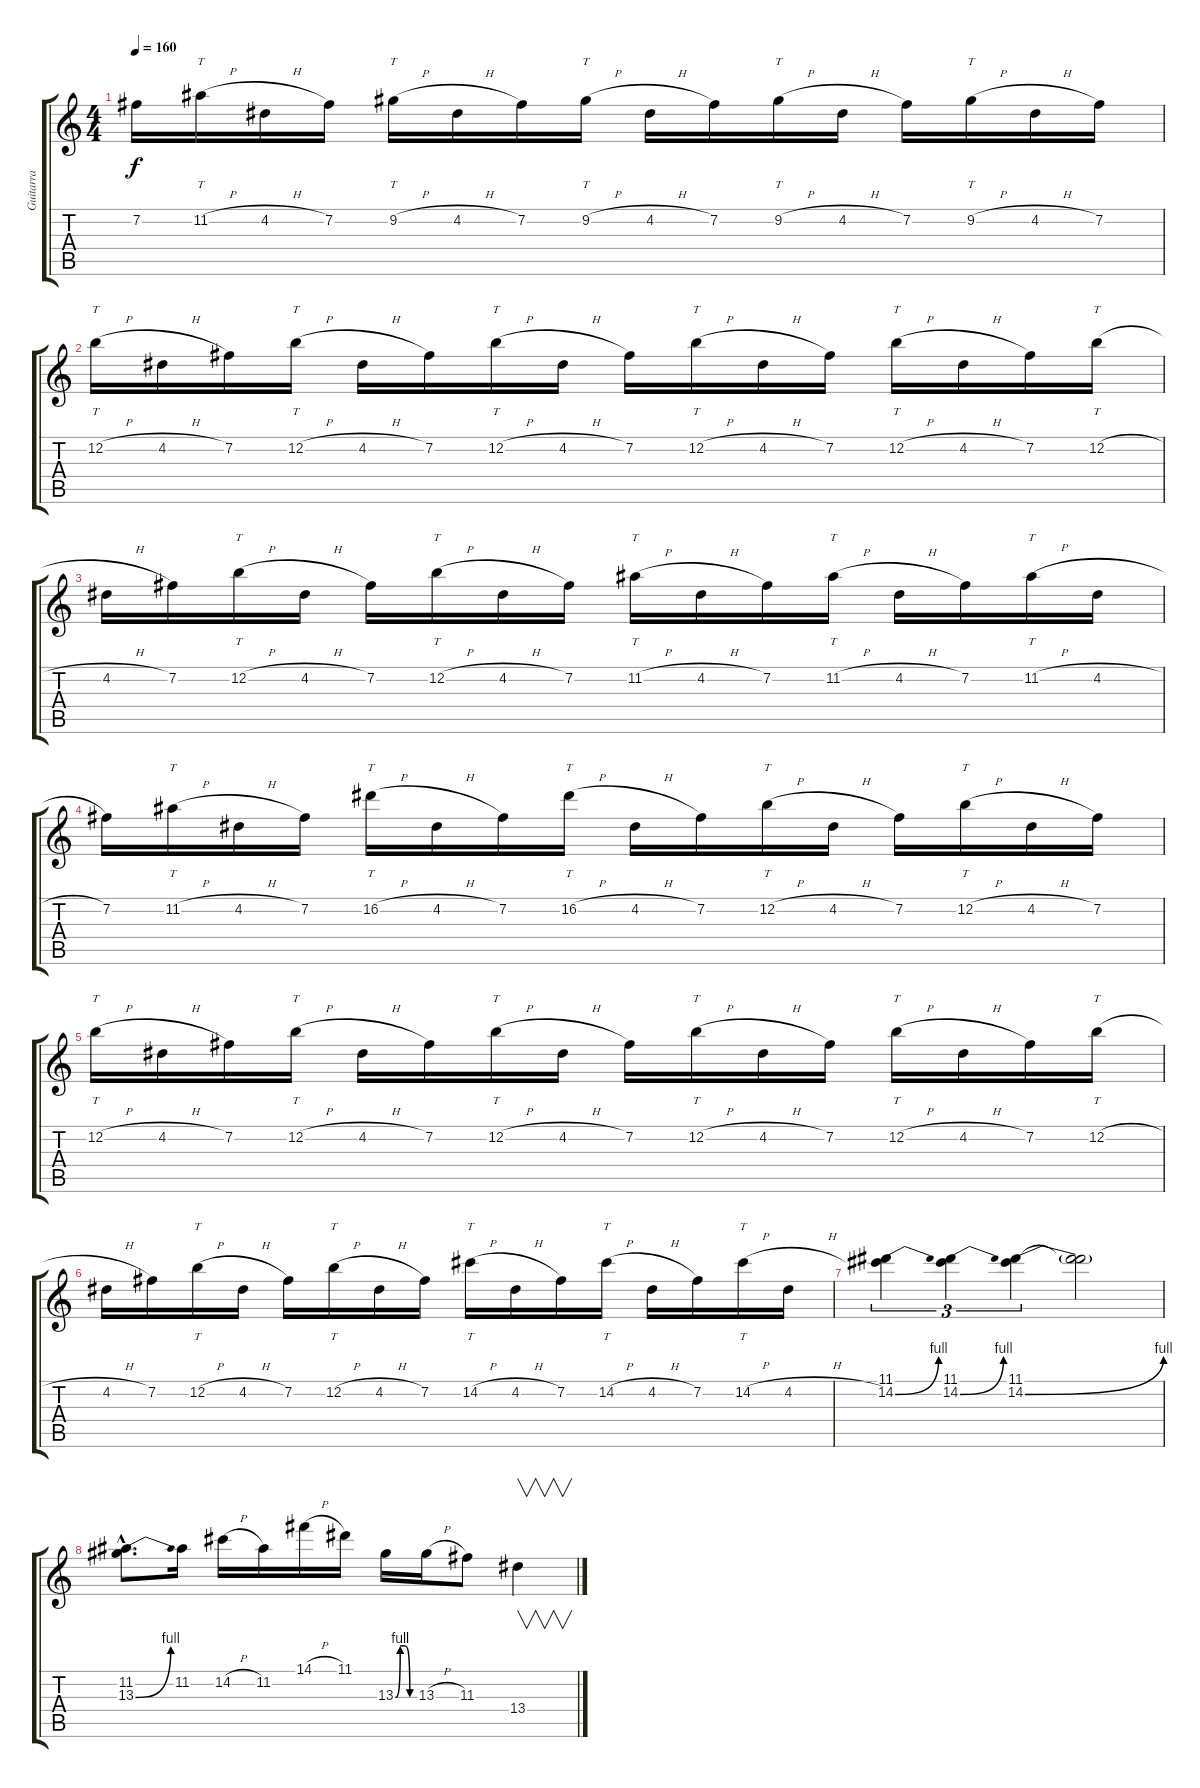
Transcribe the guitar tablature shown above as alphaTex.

\track ("Guitarra" "Guitarra") {instrument distortionguitar}
\staff {score tabs}
\tuning (E4 B3 G3 D3 A2 E2) {hide}
\ts (4 4)
\tempo 160
\clef g2
\ks c
7.2.16{dy f} 11.2{h}.16{tt} 4.2{h}.16 7.2.16 9.2{h}.16{tt} 4.2{h}.16 7.2.16 9.2{h}.16{tt} 4.2{h}.16 7.2.16 9.2{h}.16{tt} 4.2{h}.16 7.2.16 9.2{h}.16{tt} 4.2{h}.16 7.2.16 |
12.2{h}.16{tt} 4.2{h}.16 7.2.16 12.2{h}.16{tt} 4.2{h}.16 7.2.16 12.2{h}.16{tt} 4.2{h}.16 7.2.16 12.2{h}.16{tt} 4.2{h}.16 7.2.16 12.2{h}.16{tt} 4.2{h}.16 7.2.16 12.2{h}.16{tt} |
4.2{h}.16 7.2.16 12.2{h}.16{tt} 4.2{h}.16 7.2.16 12.2{h}.16{tt} 4.2{h}.16 7.2.16 11.2{h}.16{tt} 4.2{h}.16 7.2.16 11.2{h}.16{tt} 4.2{h}.16 7.2.16 11.2{h}.16{tt} 4.2{h}.16 |
7.2.16 11.2{h}.16{tt} 4.2{h}.16 7.2.16 16.2{h}.16{tt} 4.2{h}.16 7.2.16 16.2{h}.16{tt} 4.2{h}.16 7.2.16 12.2{h}.16{tt} 4.2{h}.16 7.2.16 12.2{h}.16{tt} 4.2{h}.16 7.2.16 |
12.2{h}.16{tt} 4.2{h}.16 7.2.16 12.2{h}.16{tt} 4.2{h}.16 7.2.16 12.2{h}.16{tt} 4.2{h}.16 7.2.16 12.2{h}.16{tt} 4.2{h}.16 7.2.16 12.2{h}.16{tt} 4.2{h}.16 7.2.16 12.2{h}.16{tt} |
4.2{h}.16 7.2.16 12.2{h}.16{tt} 4.2{h}.16 7.2.16 12.2{h}.16{tt} 4.2{h}.16 7.2.16 14.2{h}.16{tt} 4.2{h}.16 7.2.16 14.2{h}.16{tt} 4.2{h}.16 7.2.16 14.2{h}.16{tt} 4.2{h}.16 |
(11.1 14.2{be (bend 0 0 60 4)}).4{tu (3 2)} (11.1 14.2{be (bend 0 0 60 4)}).4{tu (3 2)} (11.1 14.2{be (bend 0 0 60 4)}).4{tu (3 2)} (11.1{t} 14.2{t}).2 |
(11.2{hac} 13.3{be (bend 0 0 60 4) hac}).8{d} 11.2.16 14.2{h}.16 11.2.16 14.1{h}.16 11.1.16 13.3{be (custom 0 0 15 4 30 4 45 0 60 0)}.16 13.3{h}.16 11.3.8 13.4.4{v}
